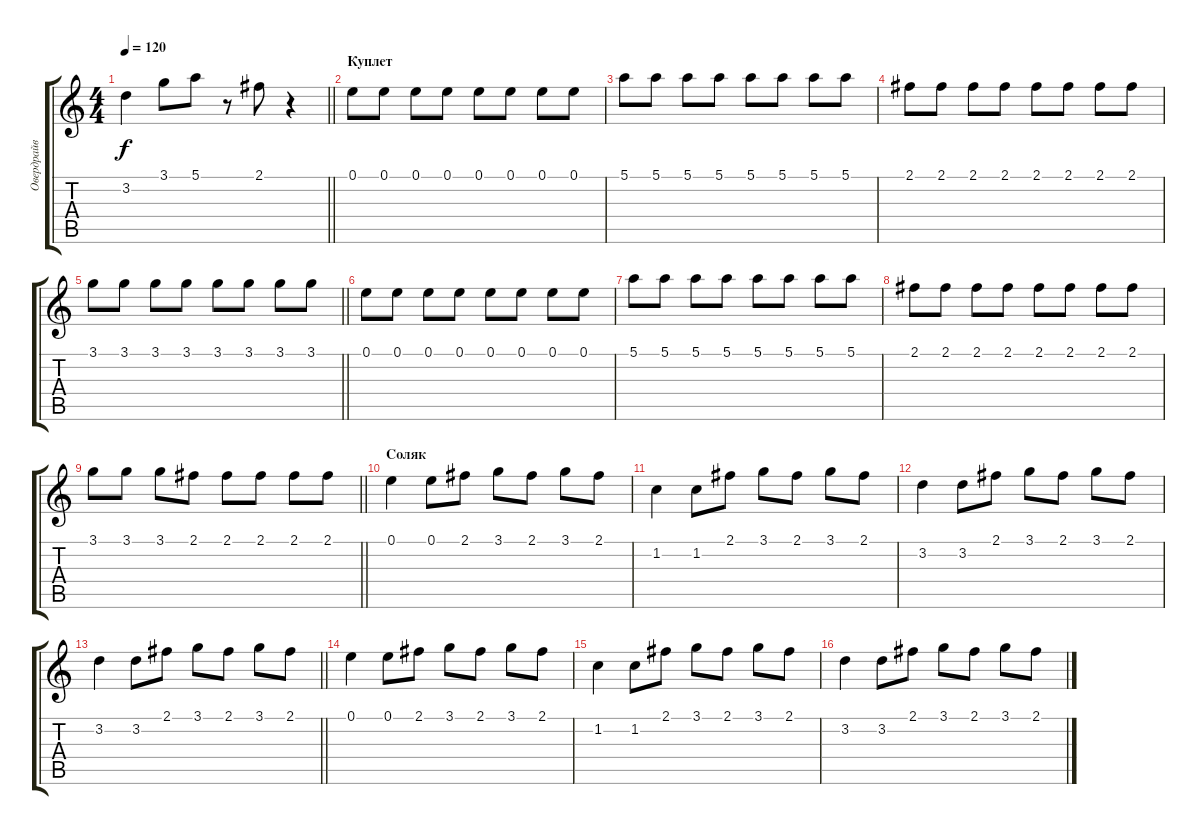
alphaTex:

\track ("Овердрайв" "Овердрайв") {instrument overdrivenguitar}
\staff {score tabs}
\tuning (E4 B3 G3 D3 A2 E2) {hide}
\ts (4 4)
\tempo 120
\clef g2
\barLineRight lightlight
\ks c
3.2.4{dy f} 3.1.8 5.1.8 r.8 2.1.8 r.4 |
\section ("" "Куплет")
0.1.8 0.1.8 0.1.8 0.1.8 0.1.8 0.1.8 0.1.8 0.1.8 |
5.1.8 5.1.8 5.1.8 5.1.8 5.1.8 5.1.8 5.1.8 5.1.8 |
2.1.8 2.1.8 2.1.8 2.1.8 2.1.8 2.1.8 2.1.8 2.1.8 |
\barLineRight lightlight
3.1.8 3.1.8 3.1.8 3.1.8 3.1.8 3.1.8 3.1.8 3.1.8 |
0.1.8 0.1.8 0.1.8 0.1.8 0.1.8 0.1.8 0.1.8 0.1.8 |
5.1.8 5.1.8 5.1.8 5.1.8 5.1.8 5.1.8 5.1.8 5.1.8 |
2.1.8 2.1.8 2.1.8 2.1.8 2.1.8 2.1.8 2.1.8 2.1.8 |
\barLineRight lightlight
3.1.8 3.1.8 3.1.8 2.1.8 2.1.8 2.1.8 2.1.8 2.1.8 |
\section ("" "Соляк")
0.1.4 0.1.8 2.1.8 3.1.8 2.1.8 3.1.8 2.1.8 |
1.2.4 1.2.8 2.1.8 3.1.8 2.1.8 3.1.8 2.1.8 |
3.2.4 3.2.8 2.1.8 3.1.8 2.1.8 3.1.8 2.1.8 |
\barLineRight lightlight
3.2.4 3.2.8 2.1.8 3.1.8 2.1.8 3.1.8 2.1.8 |
0.1.4 0.1.8 2.1.8 3.1.8 2.1.8 3.1.8 2.1.8 |
1.2.4 1.2.8 2.1.8 3.1.8 2.1.8 3.1.8 2.1.8 |
3.2.4 3.2.8 2.1.8 3.1.8 2.1.8 3.1.8 2.1.8
